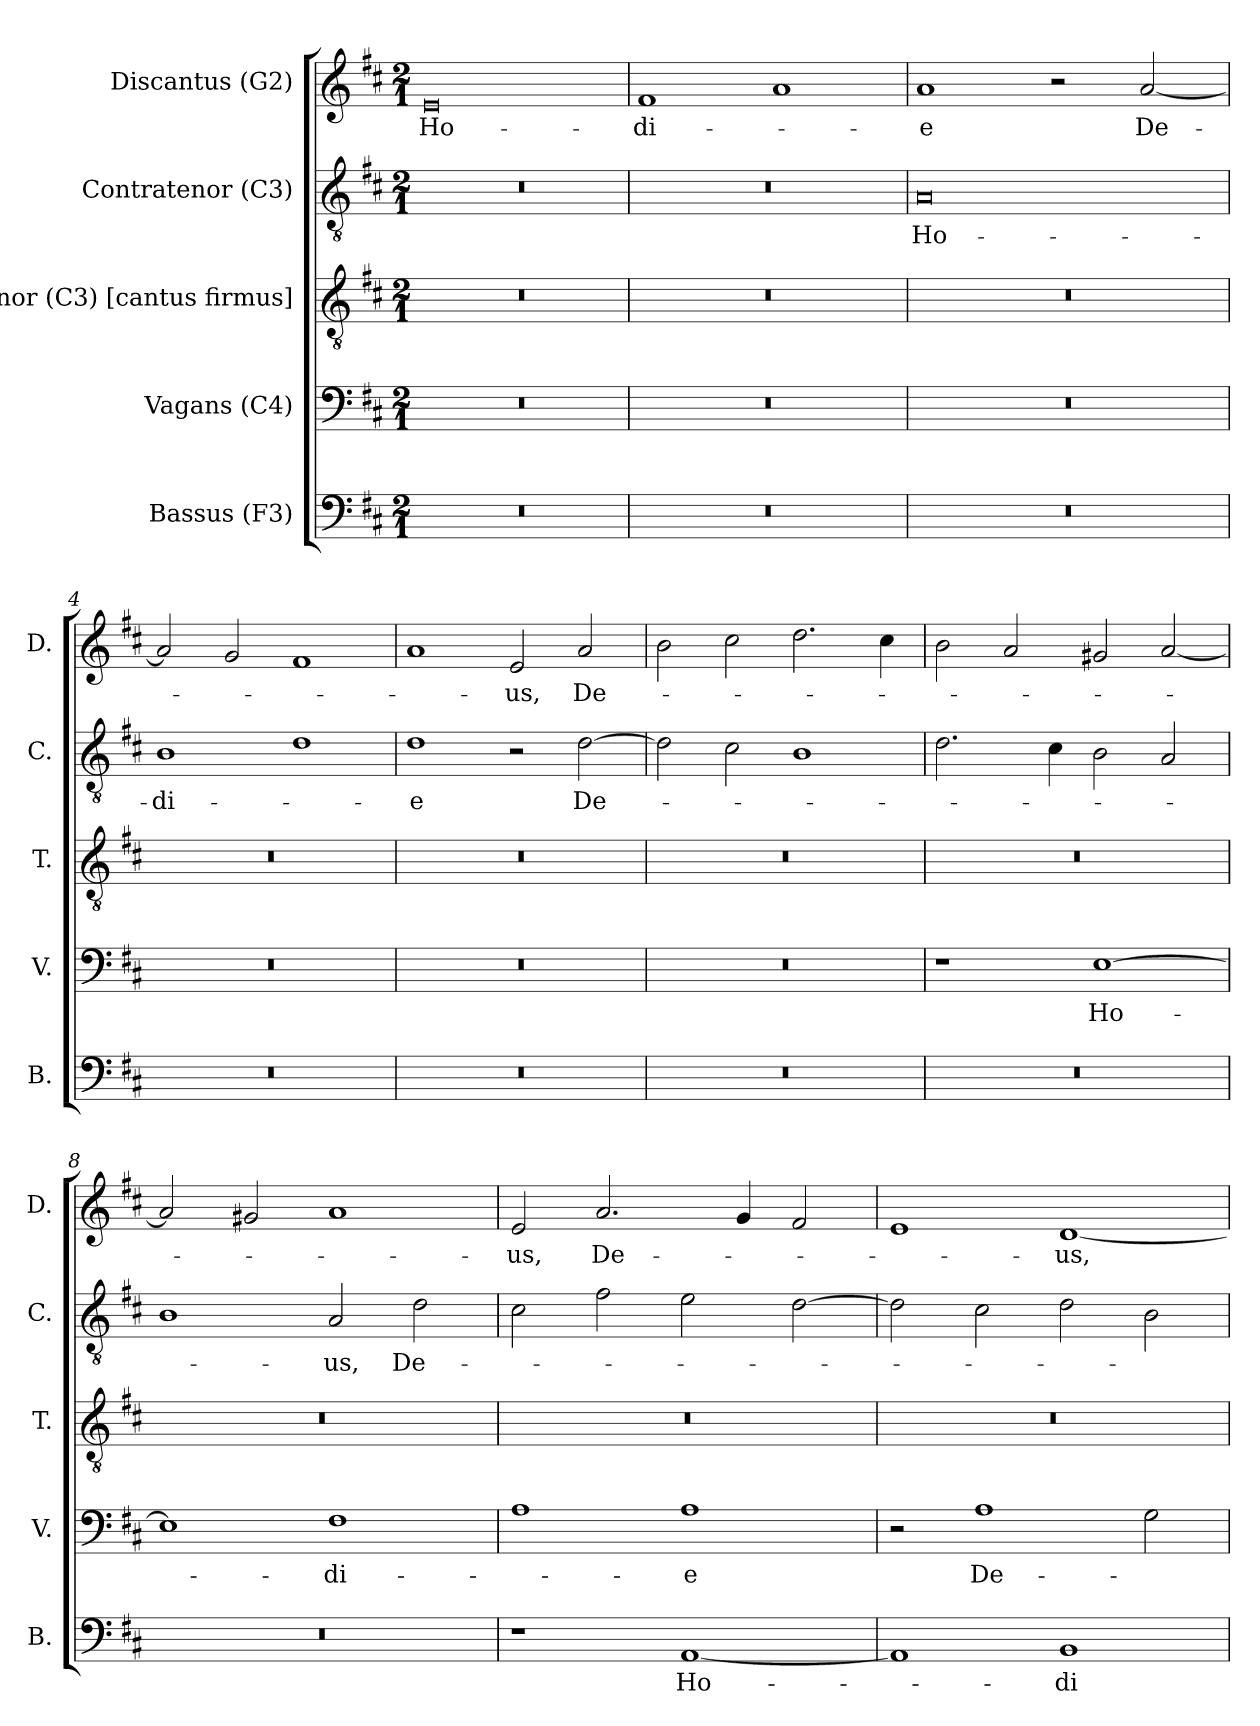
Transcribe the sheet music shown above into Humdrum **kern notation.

**kern	**text	**kern	**text	**kern	**kern	**text	**kern	**text
*part5	*part5	*part4	*part4	*part3	*part2	*part2	*part1	*part1
*staff5	*staff5	*staff4	*staff4	*staff3	*staff2	*staff2	*staff1	*staff1
*I"Bassus (F3)	*	*I"Vagans (C4)	*	*I"Tenor (C3) [cantus firmus]	*I"Contratenor (C3)	*	*I"Discantus (G2)	*
*I'B.	*	*I'V.	*	*I'T.	*I'C.	*	*I'D.	*
!!LO:PB:g=z
*clefF4	*	*clefF4	*	*clefGv2	*clefGv2	*	*clefG2	*
*	*	*ITrd7c12	*	*ITrd7c12	*	*	*	*
*k[f#c#]	*	*k[f#c#]	*	*k[f#c#]	*k[f#c#]	*	*k[f#c#]	*
*D:	*	*D:	*	*D:	*D:	*	*D:	*
*M2/1	*	*M2/1	*	*M2/1	*M2/1	*	*M2/1	*
=1	=1	=1	=1	=1	=1	=1	=1	=1
!LO:N:vis=1	!	!LO:N:vis=1	!	!LO:N:vis=1	!LO:N:vis=1	!	!	!
!	!	!	!	!	!	!	!	!LO:LY:b:color=#000000
0r	.	0r	.	0r	0r	.	0ei	Ho-
=2	=2	=2	=2	=2	=2	=2	=2	=2
!LO:N:vis=1	!	!LO:N:vis=1	!	!LO:N:vis=1	!LO:N:vis=1	!	!	!
!	!	!	!	!	!	!	!	!LO:LY:b:color=#000000
0r	.	0r	.	0r	0r	.	1f#i	-di-
.	.	.	.	.	.	.	1ai	.
=3	=3	=3	=3	=3	=3	=3	=3	=3
!LO:N:vis=1	!	!LO:N:vis=1	!	!LO:N:vis=1	!	!	!	!
!	!	!	!	!	!	!LO:LY:b:color=#000000	!	!
!	!	!	!	!	!	!	!	!LO:LY:b:color=#000000
0r	.	0r	.	0r	0Ai	Ho-	1ai	-e
.	.	.	.	.	.	.	2r	.
!	!	!	!	!	!	!	!	!LO:LY:b:color=#000000
.	.	.	.	.	.	.	[2ai/	De-
=4	=4	=4	=4	=4	=4	=4	=4	=4
!LO:N:vis=1	!	!LO:N:vis=1	!	!LO:N:vis=1	!	!	!	!
!	!	!	!	!	!	!LO:LY:b:color=#000000	!	!
0r	.	0r	.	0r	1Bi	-di-	2ai/]	.
.	.	.	.	.	.	.	2gi/	.
.	.	.	.	.	1di	.	1f#i	.
=5	=5	=5	=5	=5	=5	=5	=5	=5
!LO:N:vis=1	!	!LO:N:vis=1	!	!LO:N:vis=1	!	!	!	!
!	!	!	!	!	!	!LO:LY:b:color=#000000	!	!
0r	.	0r	.	0r	1di	-e	1ai	.
!	!	!	!	!	!	!	!	!LO:LY:b:color=#000000
.	.	.	.	.	2r	.	2ei/	-us,
!	!	!	!	!	!	!LO:LY:b:color=#000000	!	!
!	!	!	!	!	!	!	!	!LO:LY:b:color=#000000
.	.	.	.	.	[2di\	De-	2ai/	De-
!!LO:LB:g=z
=6	=6	=6	=6	=6	=6	=6	=6	=6
!LO:N:vis=1	!	!LO:N:vis=1	!	!LO:N:vis=1	!	!	!	!
0r	.	0r	.	0r	2di\]	.	2bi\	.
.	.	.	.	.	2c#i\	.	2cc#i\	.
.	.	.	.	.	1Bi	.	2.ddi\	.
.	.	.	.	.	.	.	4cc#i\	.
=7	=7	=7	=7	=7	=7	=7	=7	=7
!LO:N:vis=1	!	!	!	!LO:N:vis=1	!	!	!	!
0r	.	1r	.	0r	2.di\	.	2bi\	.
.	.	.	.	.	.	.	2ai/	.
.	.	.	.	.	4c#i\	.	.	.
!	!	!	!LO:LY:b:color=#000000	!	!	!	!	!
.	.	[1EEi	Ho-	.	2Bi\	.	2g#i/	.
.	.	.	.	.	2Ai/	.	[2ai/	.
=8	=8	=8	=8	=8	=8	=8	=8	=8
!LO:N:vis=1	!	!	!	!LO:N:vis=1	!	!	!	!
0r	.	1EEi]	.	0r	1Bi	.	2ai/]	.
.	.	.	.	.	.	.	2g#i/	.
!	!	!	!LO:LY:b:color=#000000	!	!	!	!	!
!	!	!	!	!	!	!LO:LY:b:color=#000000	!	!
.	.	1FF#i	-di-	.	2Ai/	-us,	1ai	.
!	!	!	!	!	!	!LO:LY:b:color=#000000	!	!
.	.	.	.	.	2di\	De-	.	.
=9	=9	=9	=9	=9	=9	=9	=9	=9
!	!	!	!	!LO:N:vis=1	!	!	!	!
!	!	!	!	!	!	!	!	!LO:LY:b:color=#000000
1r	.	1AAi	.	0r	2c#i\	.	2ei/	-us,
!	!	!	!	!	!	!	!	!LO:LY:b:color=#000000
.	.	.	.	.	2f#i\	.	2.ai/	De-
!	!LO:LY:b:color=#000000	!	!	!	!	!	!	!
!	!	!	!LO:LY:b:color=#000000	!	!	!	!	!
[1AAi	Ho-	1AAi	-e	.	2ei\	.	.	.
.	.	.	.	.	.	.	4gi/	.
.	.	.	.	.	[2di\	.	2f#i/	.
!!LO:LB:g=z
=10	=10	=10	=10	=10	=10	=10	=10	=10
!	!	!	!	!LO:N:vis=1	!	!	!	!
1AAi]	.	2r	.	0r	2di\]	.	1ei	.
!	!	!	!LO:LY:b:color=#000000	!	!	!	!	!
.	.	1AAi	De-	.	2c#i\	.	.	.
!	!LO:LY:b:color=#000000	!	!	!	!	!	!	!
!	!	!	!	!	!	!	!	!LO:LY:b:color=#000000
1BBi	-di-	.	.	.	2di\	.	[1di	-us,
.	.	2GGi\	.	.	2Bi\	.	.	.
=	=	=	=	=	=	=	=	=
*-	*-	*-	*-	*-	*-	*-	*-	*-
